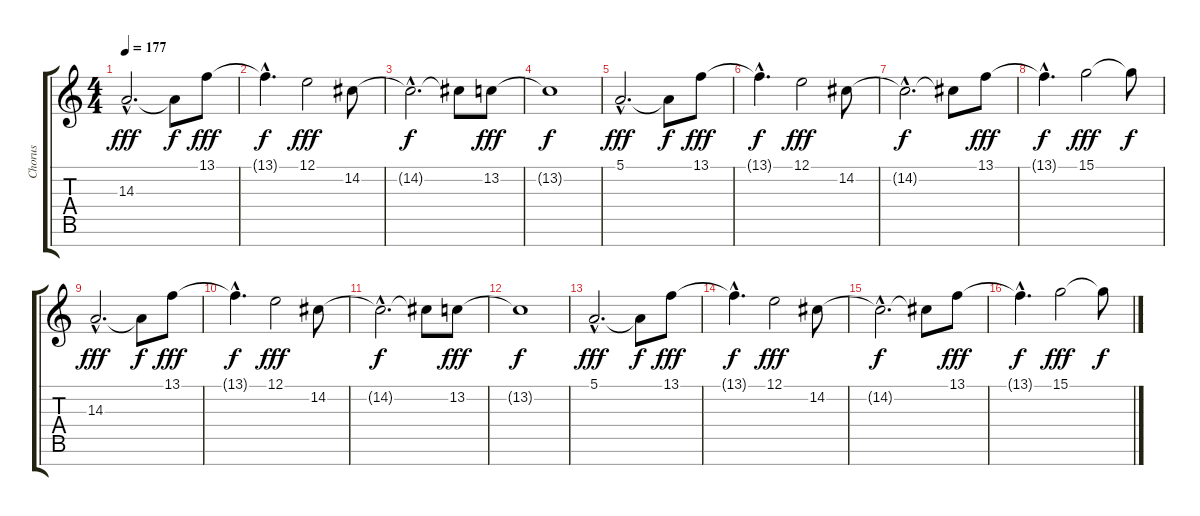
\track ("Chorus" "Chorus") {instrument lead1square}
\staff {score tabs}
\tuning (E4 B3 G3 D3 A2 E2 B1) {hide}
\ts (4 4)
\tempo 177
\clef g2
\ks c
14.3{hac}.2{d dy fff} 14.3{t}.8{dy f} 13.1.8{dy fff} |
13.1{hac t}.4{d dy f} 12.1.2{dy fff} 14.2.8 |
14.2{hac t}.2{d dy f} 14.2{t}.8 13.2.8{dy fff} |
13.2{t}.1{dy f} |
5.1{hac}.2{d dy fff} 5.1{t}.8{dy f} 13.1.8{dy fff} |
13.1{hac t}.4{d dy f} 12.1.2{dy fff} 14.2.8 |
14.2{hac t}.2{d dy f} 14.2{t}.8 13.1.8{dy fff} |
13.1{hac t}.4{d dy f} 15.1.2{dy fff} 15.1{t}.8{dy f} |
14.3{hac}.2{d dy fff} 14.3{t}.8{dy f} 13.1.8{dy fff} |
13.1{hac t}.4{d dy f} 12.1.2{dy fff} 14.2.8 |
14.2{hac t}.2{d dy f} 14.2{t}.8 13.2.8{dy fff} |
13.2{t}.1{dy f} |
5.1{hac}.2{d dy fff} 5.1{t}.8{dy f} 13.1.8{dy fff} |
13.1{hac t}.4{d dy f} 12.1.2{dy fff} 14.2.8 |
14.2{hac t}.2{d dy f} 14.2{t}.8 13.1.8{dy fff} |
13.1{hac t}.4{d dy f} 15.1.2{dy fff} 15.1{t}.8{dy f}
